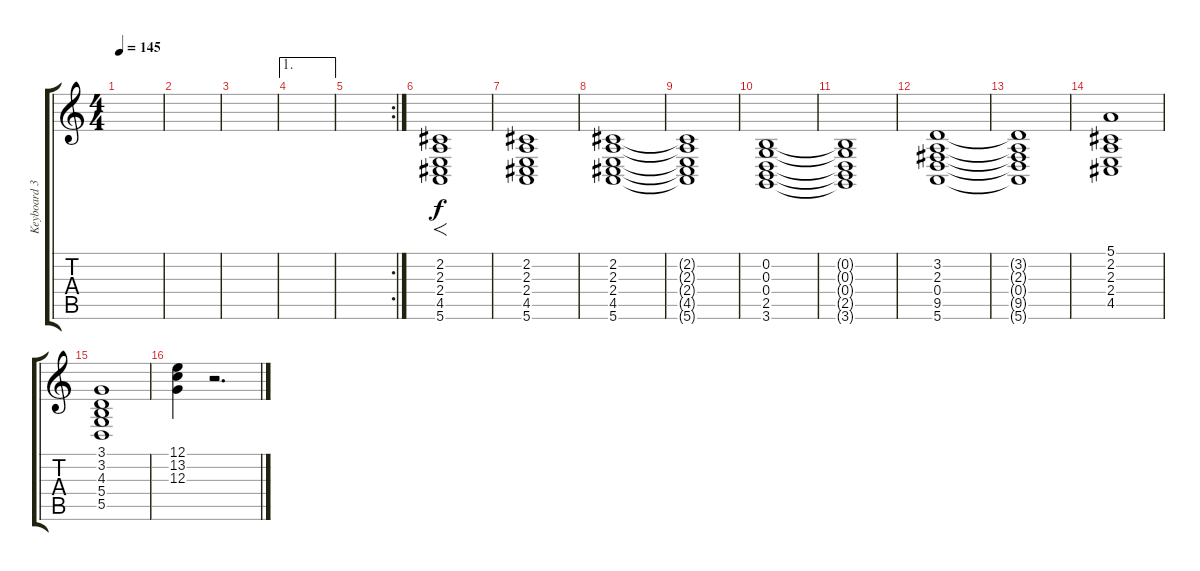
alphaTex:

\track ("Keyboard 3 (Strings / Brass Section)" "Keyboard 3") {instrument stringensemble1}
\staff {score tabs}
\tuning (E4 B3 G3 D3 A2 E2) {hide}
\ts (4 4)
\tempo 145
\clef g2
\ks c
|
|
|
\ae 1
|
\rc 2
|
(2.2 2.3 2.4 4.5 5.6).1{f} |
(2.2 2.3 2.4 4.5 5.6).1 |
(2.2 2.3 2.4 4.5 5.6).1 |
(2.2{t} 2.3{t} 2.4{t} 4.5{t} 5.6{t}).1 |
(0.2 0.3 0.4 2.5 3.6).1 |
(0.2{t} 0.3{t} 0.4{t} 2.5{t} 3.6{t}).1 |
(3.2 2.3 0.4 9.5 5.6).1 |
(3.2{t} 2.3{t} 0.4{t} 9.5{t} 5.6{t}).1 |
(5.1 2.2 2.3 2.4 4.5).1 |
(3.1 3.2 4.3 5.4 5.5).1 |
(12.1 13.2 12.3).4{volume 11 instrument brasssection} r.2{d}
